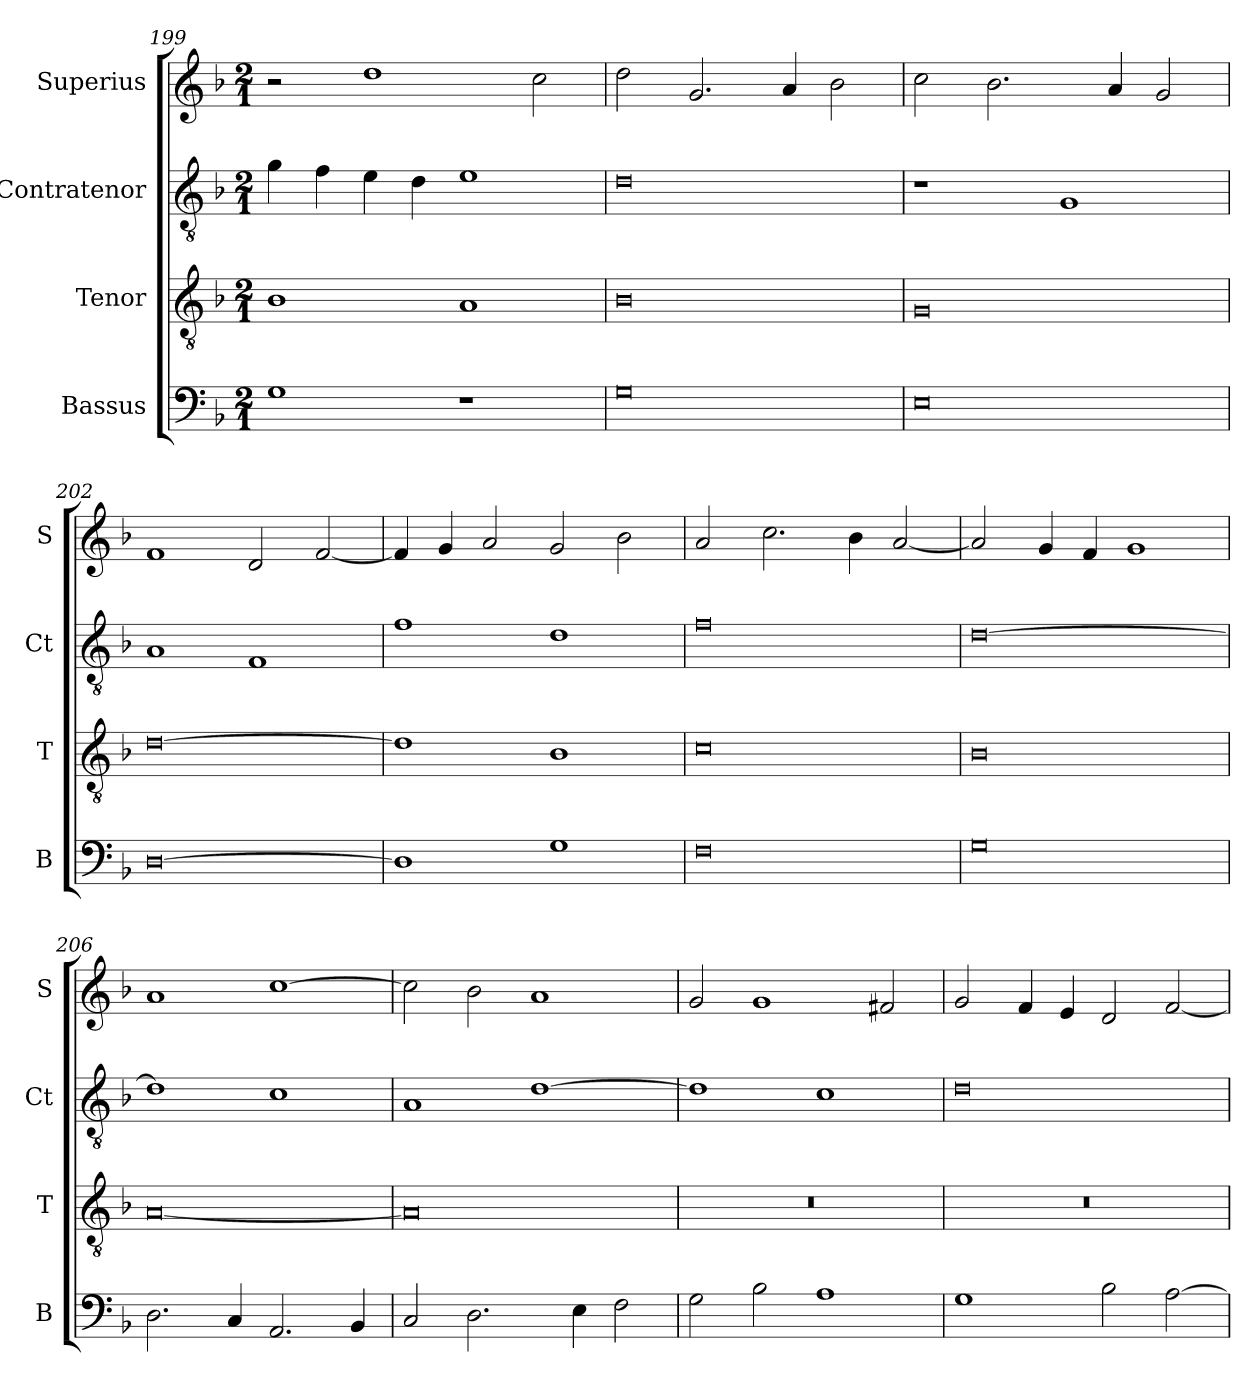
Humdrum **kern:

**kern	**kern	**kern	**kern
*part4	*part3	*part2	*part1
*staff4	*staff3	*staff2	*staff1
*I"Bassus	*I"Tenor	*I"Contratenor	*I"Superius
*I'B	*I'T	*I'Ct	*I'S
*clefF4	*clefGv2	*clefGv2	*clefG2
*k[b-]	*k[b-]	*k[b-]	*k[b-]
*M2/1	*M2/1	*M2/1	*M2/1
=199	=199	=199	=199
1G	1B-	4g\	2r
.	.	4f\	.
.	.	4e\	1dd
.	.	4d\	.
1r	1A	1e	.
.	.	.	2cc\
=200	=200	=200	=200
0G	0B-	0d	2dd\
.	.	.	2.g/
.	.	.	4a/
.	.	.	2b-\
=201	=201	=201	=201
0E	0G	1r	2cc\
.	.	.	2.b-\
.	.	1G	.
.	.	.	4a/
.	.	.	2g/
=202	=202	=202	=202
[0D	[0d	1A	1f
.	.	1F	2d/
.	.	.	[2f/
=203	=203	=203	=203
1D]	1d]	1f	4f/]
.	.	.	4g/
.	.	.	2a/
1G	1B-	1d	2g/
.	.	.	2b-\
=204	=204	=204	=204
0F	0c	0f	2a/
.	.	.	2.cc\
.	.	.	4b-\
.	.	.	[2a/
=205	=205	=205	=205
0G	0B-	[0d	2a/]
.	.	.	4g/
.	.	.	4f/
.	.	.	1g
=206	=206	=206	=206
2.D\	[0A	1d]	1a
4C/	.	.	.
2.AA/	.	1c	[1cc
4BB-/	.	.	.
=207	=207	=207	=207
2C/	0A]	1A	2cc\]
2.D\	.	.	2b-\
.	.	[1d	1a
4E\	.	.	.
2F\	.	.	.
=208	=208	=208	=208
2G\	0r	1d]	2g/
2B-\	.	.	1g
1A	.	1c	.
.	.	.	2f#X/
=209	=209	=209	=209
1G	0r	0d	2g/
.	.	.	4f/
.	.	.	4e/
2B-\	.	.	2d/
[2A\	.	.	[2f/
=	=	=	=
*-	*-	*-	*-
